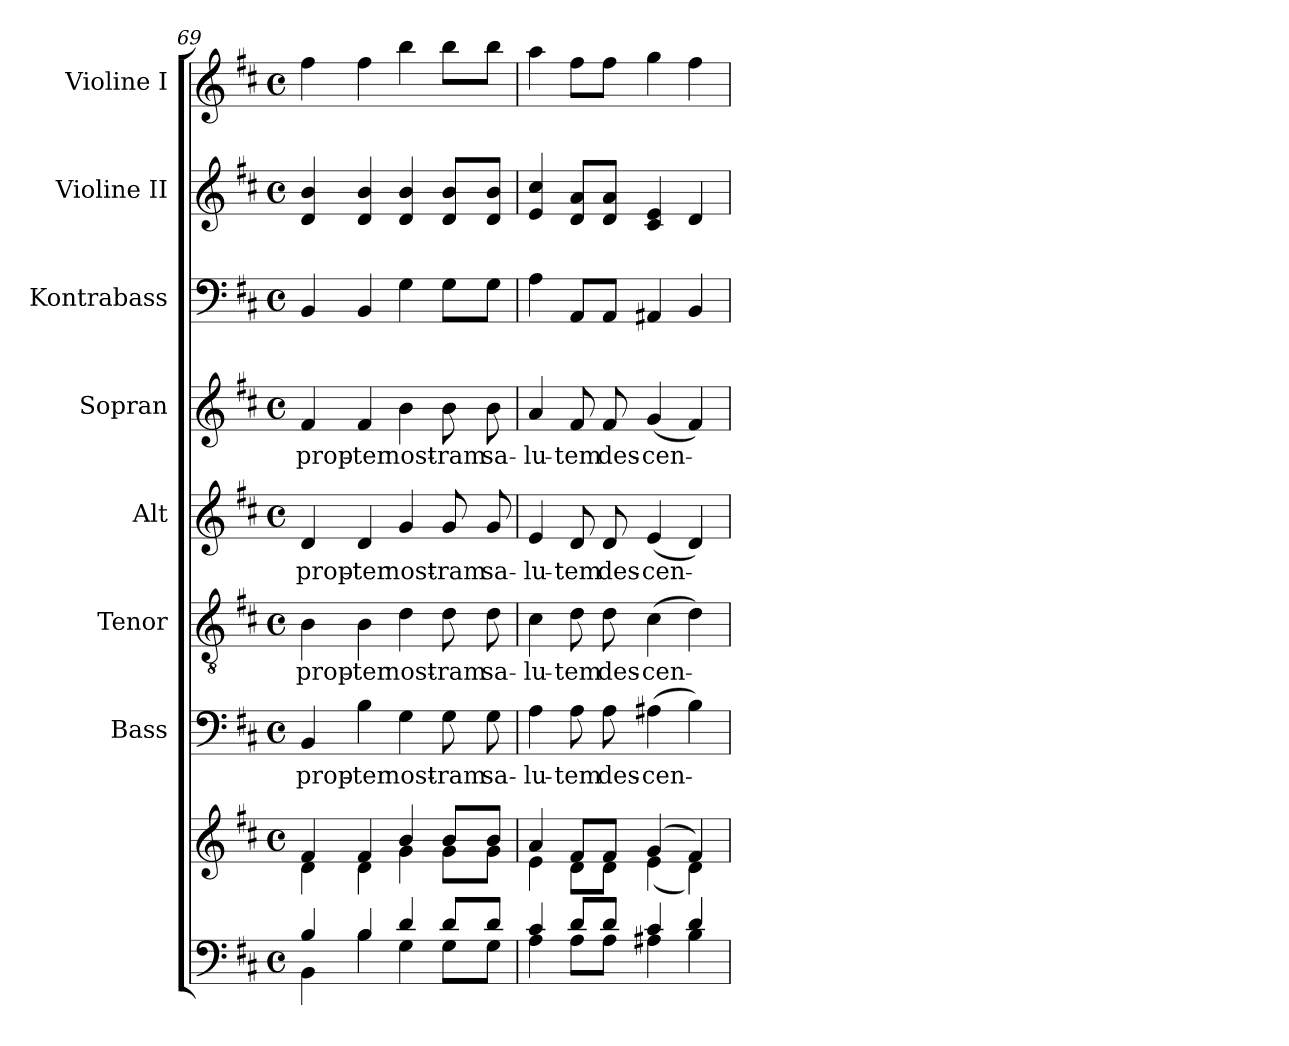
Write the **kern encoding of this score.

**kern	**kern	**kern	**text	**kern	**text	**kern	**text	**kern	**text	**kern	**kern	**kern
*part8	*part8	*part7	*part7	*part6	*part6	*part5	*part5	*part4	*part4	*part3	*part2	*part1
*staff9	*staff8	*staff7	*staff7	*staff6	*staff6	*staff5	*staff5	*staff4	*staff4	*staff3	*staff2	*staff1
*	*	*I"Bass	*	*I"Tenor	*	*I"Alt	*	*I"Sopran	*	*I"Kontrabass	*I"Violine II	*I"Violine I
*	*	*I'B.	*	*I'T.	*	*I'A.	*	*I'S.	*	*I'Kb.	*I'Vl. II	*I'Vl. I
*clefF4	*clefG2	*clefF4	*	*clefGv2	*	*clefG2	*	*clefG2	*	*clefF4	*clefG2	*clefG2
*	*	*	*	*	*	*	*	*	*	*ITrd7c12	*	*
*k[f#c#]	*k[f#c#]	*k[f#c#]	*	*k[f#c#]	*	*k[f#c#]	*	*k[f#c#]	*	*k[f#c#]	*k[f#c#]	*k[f#c#]
*D:	*D:	*D:	*	*D:	*	*D:	*	*D:	*	*D:	*D:	*D:
*M4/4	*M4/4	*M4/4	*	*M4/4	*	*M4/4	*	*M4/4	*	*M4/4	*M4/4	*M4/4
*met(c)	*met(c)	*met(c)	*	*met(c)	*	*met(c)	*	*met(c)	*	*met(c)	*met(c)	*met(c)
=69	=69	=69	=69	=69	=69	=69	=69	=69	=69	=69	=69	=69
*^	*^	*	*	*	*	*	*	*	*	*	*	*
!	!	!	!	!	!LO:LY:b	!	!LO:LY:b	!	!LO:LY:b	!	!LO:LY:b	!	!	!
4B/	4BB\	4f#/	4d\	4BB/	prop-	4B\	prop-	4d/	prop-	4f#/	prop-	4BBB/	4d/ 4b/	4ff#\
!	!	!	!	!	!LO:LY:b	!	!LO:LY:b	!	!LO:LY:b	!	!LO:LY:b	!	!	!
4B/	4B\	4f#/	4d\	4B\	-ter	4B\	-ter	4d/	-ter	4f#/	-ter	4BBB/	4d/ 4b/	4ff#\
!	!	!	!	!	!LO:LY:b	!	!LO:LY:b	!	!LO:LY:b	!	!LO:LY:b	!	!	!
4d/	4G\	4b/	4g\	4G\	nost-	4d\	nost-	4g/	nost-	4b\	nost-	4GG\	4d/ 4b/	4bb\
!	!	!	!	!	!LO:LY:b	!	!LO:LY:b	!	!LO:LY:b	!	!LO:LY:b	!	!	!
8d/L	8G\L	8b/L	8g\L	8G\	-ram	8d\	-ram	8g/	-ram	8b\	-ram	8GG\L	8d/ 8b/L	8bb\L
!	!	!	!	!	!LO:LY:b	!	!LO:LY:b	!	!LO:LY:b	!	!LO:LY:b	!	!	!
8d/J	8G\J	8b/J	8g\J	8G\	sa-	8d\	sa-	8g/	sa-	8b\	sa-	8GG\J	8d/ 8b/J	8bb\J
!!LO:PB:g=z
=70	=70	=70	=70	=70	=70	=70	=70	=70	=70	=70	=70	=70	=70	=70
!	!	!	!	!	!LO:LY:b	!	!LO:LY:b	!	!LO:LY:b	!	!LO:LY:b	!	!	!
4c#/	4A\	4a/	4e\	4A\	-lu-	4c#\	-lu-	4e/	-lu-	4a/	-lu-	4AA\	4e/ 4cc#/	4aa\
!	!	!	!	!	!LO:LY:b	!	!LO:LY:b	!	!LO:LY:b	!	!LO:LY:b	!	!	!
8d/L	8A\L	8f#/L	8d\L	8A\	-tem	8d\	-tem	8d/	-tem	8f#/	-tem	8AAA/L	8d/ 8a/L	8ff#\L
!	!	!	!	!	!LO:LY:b	!	!LO:LY:b	!	!LO:LY:b	!	!LO:LY:b	!	!	!
8d/J	8A\J	8f#/J	8d\J	8A\	des-	8d\	des-	8d/	des-	8f#/	des-	8AAA/J	8d/ 8a/J	8ff#\J
!	!	!	!	!	!LO:LY:b	!	!LO:LY:b	!	!LO:LY:b	!	!LO:LY:b	!	!	!
4c#/	4A#X\	(4g/	(<4e\	(>4A#X\	-cen-	(>4c#\	-cen-	(<4e/	-cen-	(<4g/	-cen-	4AAA#X/	4c#/ 4e/	4gg\
4d/	4B\	4f#/)	4d\)	4B\)	.	4d\)	.	4d/)	.	4f#/)	.	4BBB/	4d/	4ff#\
*v	*v	*	*	*	*	*	*	*	*	*	*	*	*	*
*	*v	*v	*	*	*	*	*	*	*	*	*	*	*
=	=	=	=	=	=	=	=	=	=	=	=	=
*-	*-	*-	*-	*-	*-	*-	*-	*-	*-	*-	*-	*-
